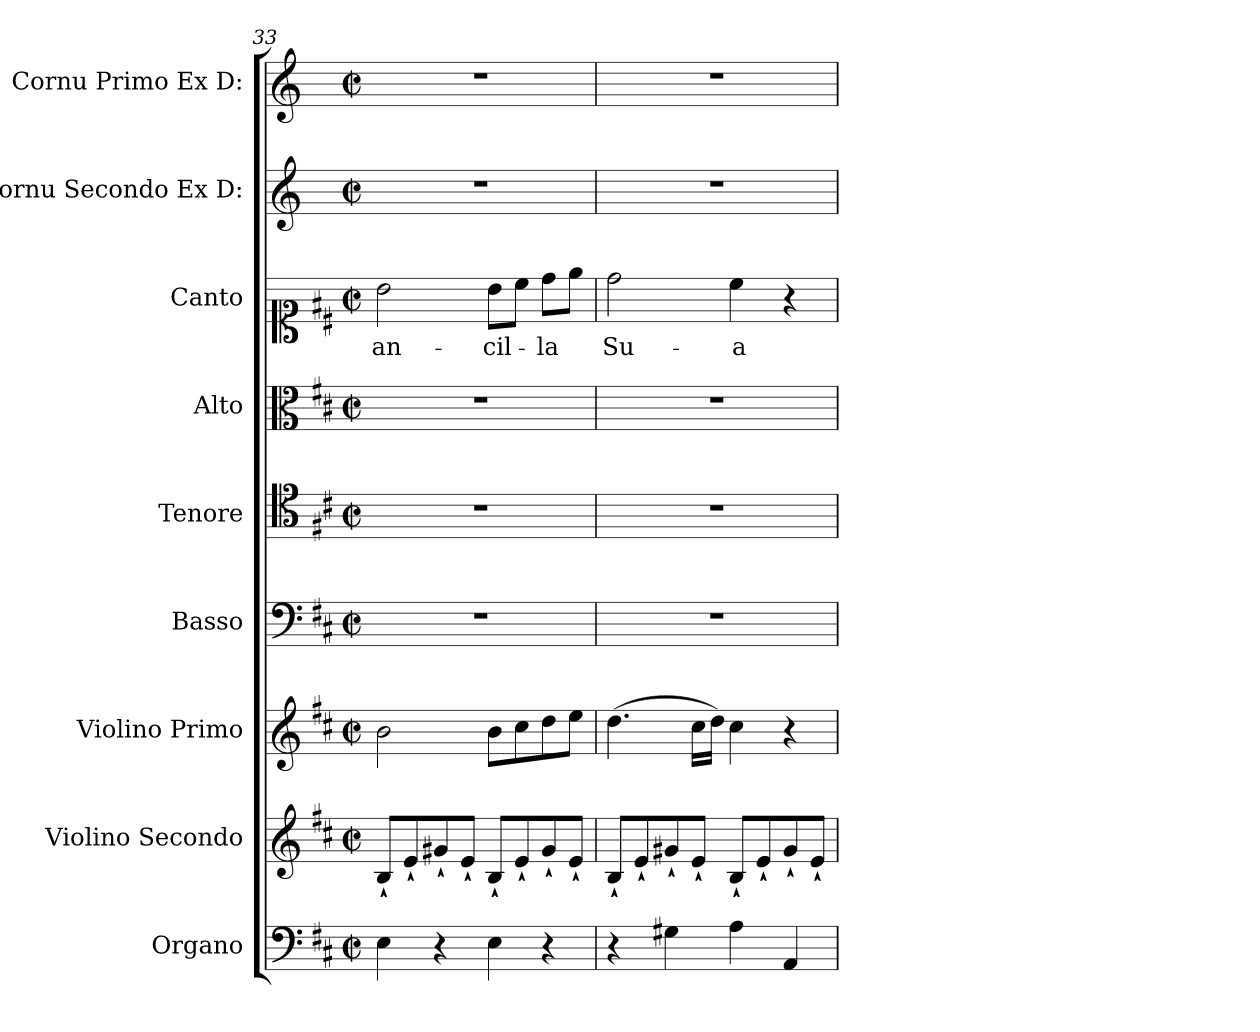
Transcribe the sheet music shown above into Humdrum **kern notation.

**kern	**kern	**kern	**kern	**kern	**kern	**kern	**text	**kern	**kern
*part9	*part8	*part7	*part6	*part5	*part4	*part3	*part3	*part2	*part1
*staff9	*staff8	*staff7	*staff6	*staff5	*staff4	*staff3	*staff3	*staff2	*staff1
*I"Organo	*I"Violino Secondo	*I"Violino Primo	*I"Basso	*I"Tenore	*I"Alto	*I"Canto	*	*I"Cornu Secondo Ex D:	*I"Cornu Primo Ex D:
*	*I'vl 2	*I'vl 1	*I'B	*I'T	*I'A	*	*	*I'cor 2	*I'cor 1
*clefF4	*clefG2	*clefG2	*clefF4	*clefC4	*clefC3	*clefC1	*	*clefG2	*clefG2
*	*	*	*	*	*	*	*	*ITrd-1c-2	*ITrd-1c-2
*k[f#c#]	*k[f#c#]	*k[f#c#]	*k[f#c#]	*k[f#c#]	*k[f#c#]	*k[f#c#]	*	*k[f#c#]	*k[f#c#]
*M2/2	*M2/2	*M2/2	*M2/2	*M2/2	*M2/2	*M2/2	*	*M2/2	*M2/2
*met(c|)	*met(c|)	*met(c|)	*met(c|)	*met(c|)	*met(c|)	*met(c|)	*	*met(c|)	*met(c|)
=33	=33	=33	=33	=33	=33	=33	=33	=33	=33
4E\	8B`/L	2b\	1r	1r	1r	2b\	an-	1r	1r
.	8e`/	.	.	.	.	.	.	.	.
4r	8g#X`/	.	.	.	.	.	.	.	.
.	8e`/J	.	.	.	.	.	.	.	.
4E\	8B`/L	8b\L	.	.	.	8b\L	-cil-	.	.
.	8e`/	8cc#\	.	.	.	8cc#\J	.	.	.
4r	8g#`/	8dd\	.	.	.	8dd\L	-la	.	.
.	8e`/J	8ee\J	.	.	.	8ee\J	.	.	.
=34	=34	=34	=34	=34	=34	=34	=34	=34	=34
4r	8B`/L	(4.dd\	1r	1r	1r	2dd\	Su-	1r	1r
.	8e`/	.	.	.	.	.	.	.	.
4G#X\	8g#X`/	.	.	.	.	.	.	.	.
.	8e`/J	16cc#\LL	.	.	.	.	.	.	.
.	.	16dd\JJ)	.	.	.	.	.	.	.
4A\	8B`/L	4cc#\	.	.	.	4cc#\	-a	.	.
.	8e`/	.	.	.	.	.	.	.	.
4AA/	8g#`/	4r	.	.	.	4r	.	.	.
.	8e`/J	.	.	.	.	.	.	.	.
=	=	=	=	=	=	=	=	=	=
*-	*-	*-	*-	*-	*-	*-	*-	*-	*-
